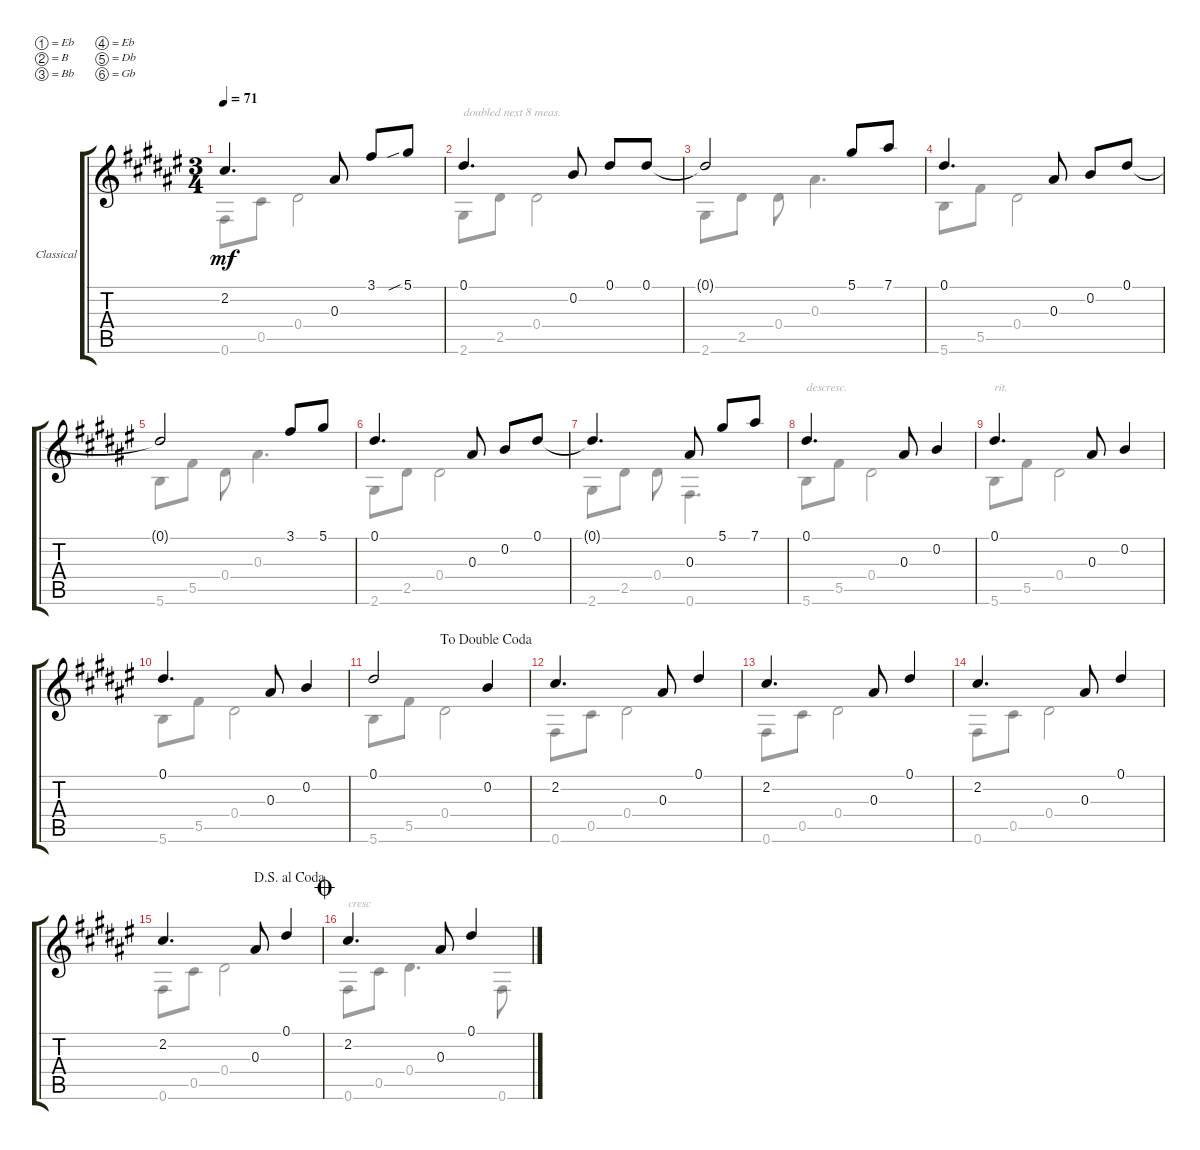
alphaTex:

\defaultSystemsLayout 4
\bracketExtendMode groupsimilarinstruments
\firstSystemTrackNameOrientation horizontal
\otherSystemsTrackNameOrientation horizontal
\track ("Classical Guitar" "Classical ") {instrument acousticguitarsteel}
\staff {score tabs}
\tuning (Eb4 B3 Bb3 Eb3 Db3 Gb2)
\voice
\ts (3 4)
\tempo 71
\clef g2
\ks f#
2.2.4{d dy mf} 0.3.8 3.1.8 5.1{sib}.8 |
0.1.4{d} 0.2.8 0.1.8 0.1.8 |
0.1{t}.2 5.1.8 7.1.8 |
0.1.4{d} 0.3.8 0.2.8 0.1.8 |
0.1{t}.2 3.1.8 5.1.8 |
0.1.4{d} 0.3.8 0.2.8 0.1.8 |
0.1{t}.4{d} 0.3.8 5.1.8 7.1.8 |
0.1.4{d} 0.3.8 0.2.4 |
0.1.4{d} 0.3.8 0.2.4 |
0.1.4{d} 0.3.8 0.2.4 |
\jump dadoublecoda
0.1.2 0.2.4 |
2.2.4{d} 0.3.8 0.1.4 |
2.2.4{d} 0.3.8 0.1.4 |
2.2.4{d} 0.3.8 0.1.4 |
\jump dalsegnoalcoda
2.2.4{d} 0.3.8 0.1.4 |
\jump coda
2.2.4{d} 0.3.8 0.1.4
\voice
\clef g2
\ottava regular
\simile none
\ks f#
0.6.8{dy mf} 0.5.8 0.4.2 |
2.6.8{txt "doubled next 8 meas."} 2.5.8 0.4.2 |
2.6.8 2.5.8 0.4.8 0.3.4{d} |
5.6.8 5.5.8 0.4.2 |
5.6.8 5.5.8 0.4.8 0.3.4{d} |
2.6.8 2.5.8 0.4.2 |
2.6.8 2.5.8 0.4.8 0.6.4{d} |
5.6.8{txt "descresc."} 5.5.8 0.4.2 |
5.6.8{txt "rit."} 5.5.8 0.4.2 |
5.6.8 5.5.8 0.4.2 |
5.6.8 5.5.8 0.4.2 |
0.6.8 0.5.8 0.4.2 |
0.6.8 0.5.8 0.4.2 |
0.6.8 0.5.8 0.4.2 |
0.6.8 0.5.8 0.4.2 |
0.6.8{txt "cresc"} 0.5.8 0.4.4{d} 0.6.8
